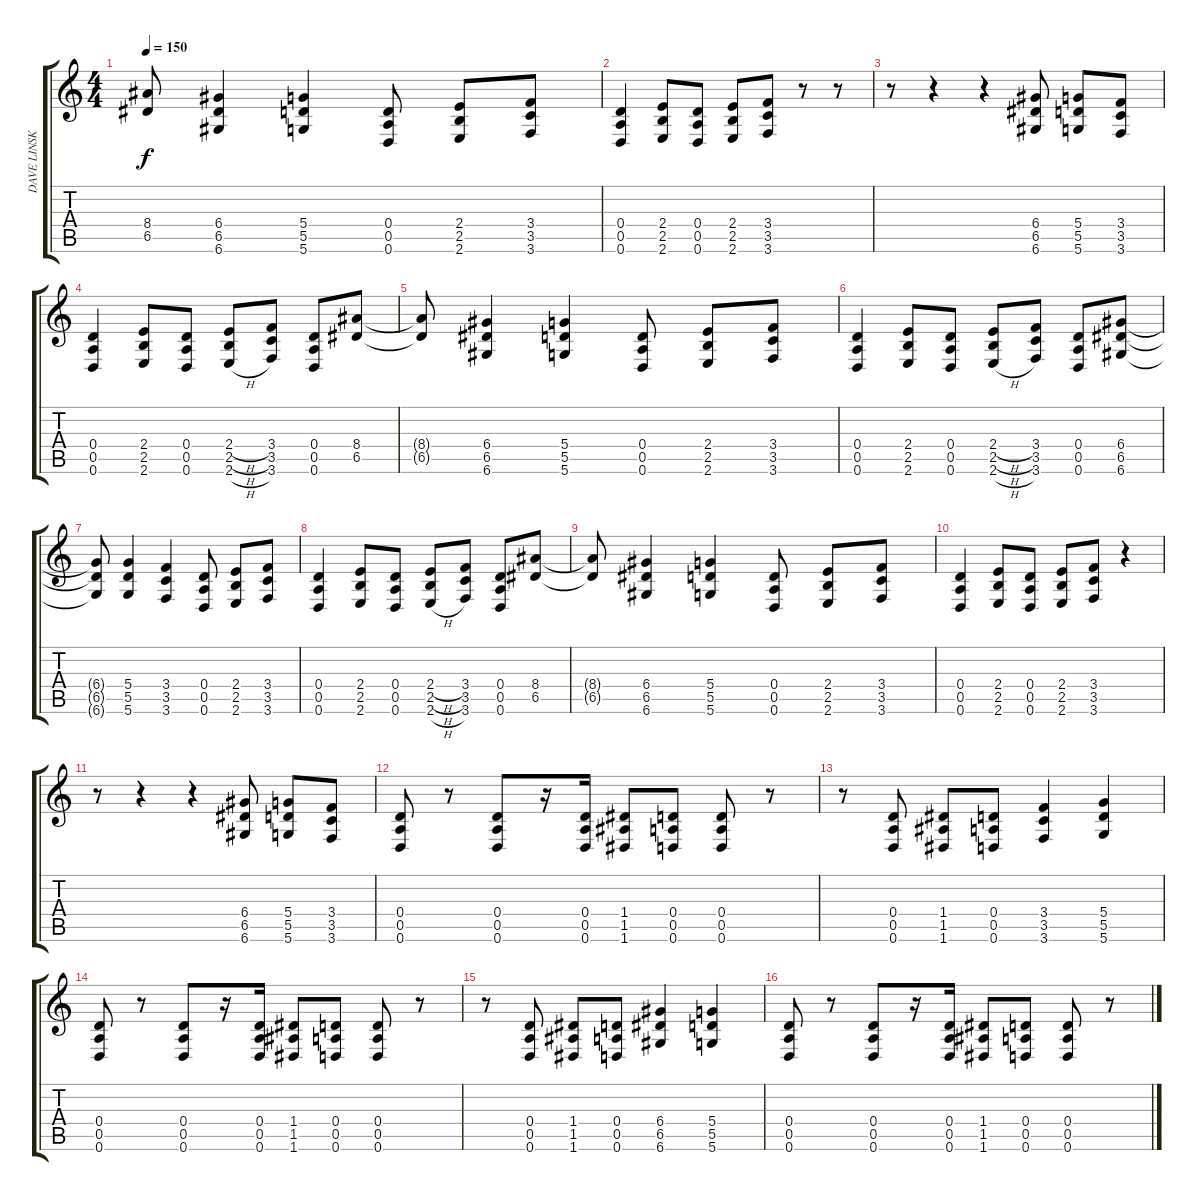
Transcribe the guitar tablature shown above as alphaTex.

\track ("DAVE LINSK - rhythm & lead guitar" "DAVE LINSK") {instrument overdrivenguitar}
\staff {score tabs}
\tuning (E4 B3 G3 D3 A2 D2) {hide}
\ts (4 4)
\tempo 150
\clef g2
\ks c
(8.4{t} 6.5{t}).8{dy f} (6.4 6.5 6.6).4 (5.4 5.5 5.6).4 (0.4 0.5 0.6).8 (2.4 2.5 2.6).8 (3.4 3.5 3.6).8 |
(0.4 0.5 0.6).4 (2.4 2.5 2.6).8 (0.4 0.5 0.6).8 (2.4 2.5 2.6).8 (3.4 3.5 3.6).8 r.8 r.8 |
r.8 r.4 r.4 (6.4 6.5 6.6).8 (5.4 5.5 5.6).8 (3.4 3.5 3.6).8 |
(0.4 0.5 0.6).4 (2.4 2.5 2.6).8 (0.4 0.5 0.6).8 (2.4{h} 2.5{h} 2.6{h}).8 (3.4 3.5 3.6).8 (0.4 0.5 0.6).8 (8.4 6.5).8 |
(8.4{t} 6.5{t}).8 (6.4 6.5 6.6).4 (5.4 5.5 5.6).4 (0.4 0.5 0.6).8 (2.4 2.5 2.6).8 (3.4 3.5 3.6).8 |
(0.4 0.5 0.6).4 (2.4 2.5 2.6).8 (0.4 0.5 0.6).8 (2.4{h} 2.5{h} 2.6{h}).8 (3.4 3.5 3.6).8 (0.4 0.5 0.6).8 (6.4 6.5 6.6).8 |
(6.4{t} 6.5{t} 6.6{t}).8 (5.4 5.5 5.6).4 (3.4 3.5 3.6).4 (0.4 0.5 0.6).8 (2.4 2.5 2.6).8 (3.4 3.5 3.6).8 |
(0.4 0.5 0.6).4 (2.4 2.5 2.6).8 (0.4 0.5 0.6).8 (2.4{h} 2.5{h} 2.6{h}).8 (3.4 3.5 3.6).8 (0.4 0.5 0.6).8 (8.4 6.5).8 |
(8.4{t} 6.5{t}).8 (6.4 6.5 6.6).4 (5.4 5.5 5.6).4 (0.4 0.5 0.6).8 (2.4 2.5 2.6).8 (3.4 3.5 3.6).8 |
(0.4 0.5 0.6).4 (2.4 2.5 2.6).8 (0.4 0.5 0.6).8 (2.4 2.5 2.6).8 (3.4 3.5 3.6).8 r.4 |
r.8 r.4 r.4 (6.4 6.5 6.6).8 (5.4 5.5 5.6).8 (3.4 3.5 3.6).8 |
(0.4 0.5 0.6).8 r.8 (0.4 0.5 0.6).8 r.16 (0.4 0.5 0.6).16 (1.4 1.5 1.6).8 (0.4 0.5 0.6).8 (0.4 0.5 0.6).8 r.8 |
r.8 (0.4 0.5 0.6).8 (1.4 1.5 1.6).8 (0.4 0.5 0.6).8 (3.4 3.5 3.6).4 (5.4 5.5 5.6).4 |
(0.4 0.5 0.6).8 r.8 (0.4 0.5 0.6).8 r.16 (0.4 0.5 0.6).16 (1.4 1.5 1.6).8 (0.4 0.5 0.6).8 (0.4 0.5 0.6).8 r.8 |
r.8 (0.4 0.5 0.6).8 (1.4 1.5 1.6).8 (0.4 0.5 0.6).8 (6.4 6.5 6.6).4 (5.4 5.5 5.6).4 |
(0.4 0.5 0.6).8 r.8 (0.4 0.5 0.6).8 r.16 (0.4 0.5 0.6).16 (1.4 1.5 1.6).8 (0.4 0.5 0.6).8 (0.4 0.5 0.6).8 r.8
